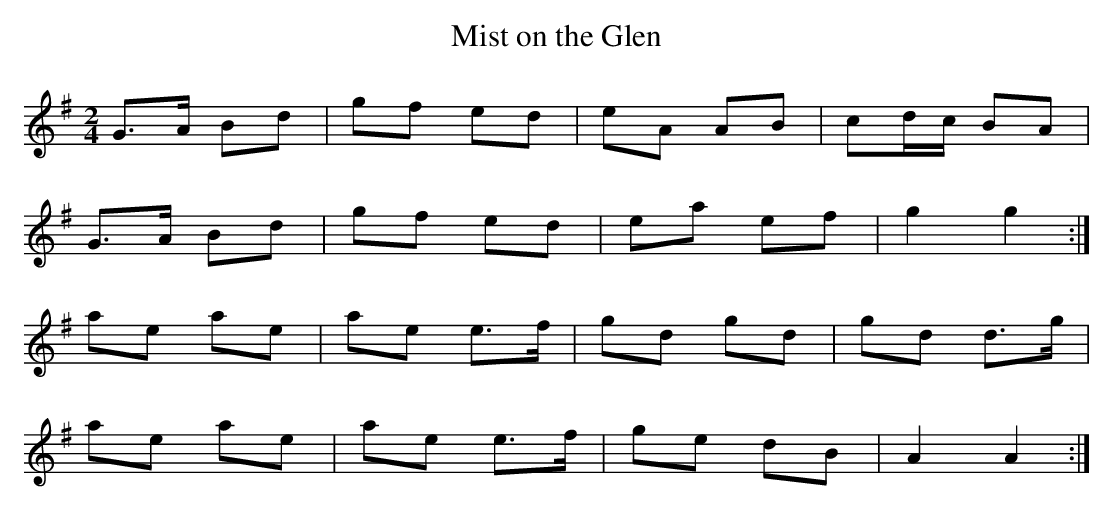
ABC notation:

X:1
T:Mist on the Glen
M:2/4
L:1/8
K:G Major
G>A Bd|gf ed|eA AB|cd/c/ BA|!
G>A Bd|gf ed|ea ef|g2 g2:|!
ae ae|ae e>f|gd gd|gd d>g|!
ae ae|ae e>f|ge dB|A2 A2:|!
